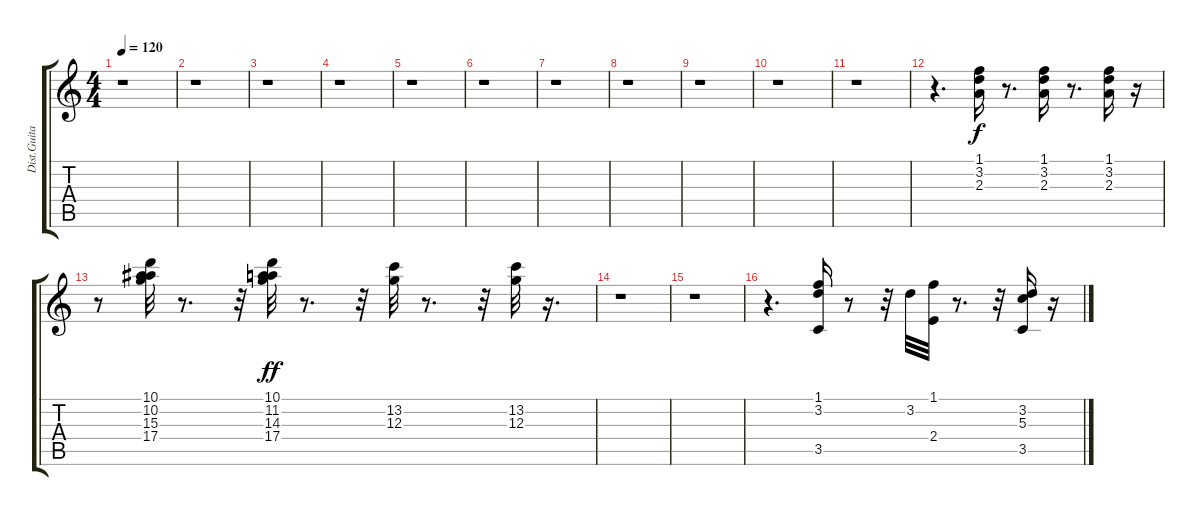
\track ("Dist.Guita" "Dist.Guita") {instrument guitarharmonics}
\staff {score tabs}
\tuning (E4 B3 G3 D3 A2 E2) {hide}
\ts (4 4)
\tempo 120
\clef g2
\ks c
r.1{dy f} |
r.1 |
r.1 |
r.1 |
r.1 |
r.1 |
r.1 |
r.1 |
r.1 |
r.1 |
r.1 |
r.4{d} (1.1 3.2 2.3).16 r.8{d} (1.1 3.2 2.3).16 r.8{d} (1.1 3.2 2.3).16 r.16 |
r.8 (10.1 10.2 15.3 17.4).32 r.8{d} r.32 (10.1 11.2 14.3 17.4).32{dy ff} r.8{d} r.32 (13.2 12.3).32 r.8{d} r.32 (13.2 12.3).32 r.16{d} |
r.1 |
r.1 |
r.4{d} (1.1 3.2 3.5).16 r.8 r.32 3.2.32 (1.1 2.4).32 r.8{d} r.32 (3.2 5.3 3.5).16 r.16
